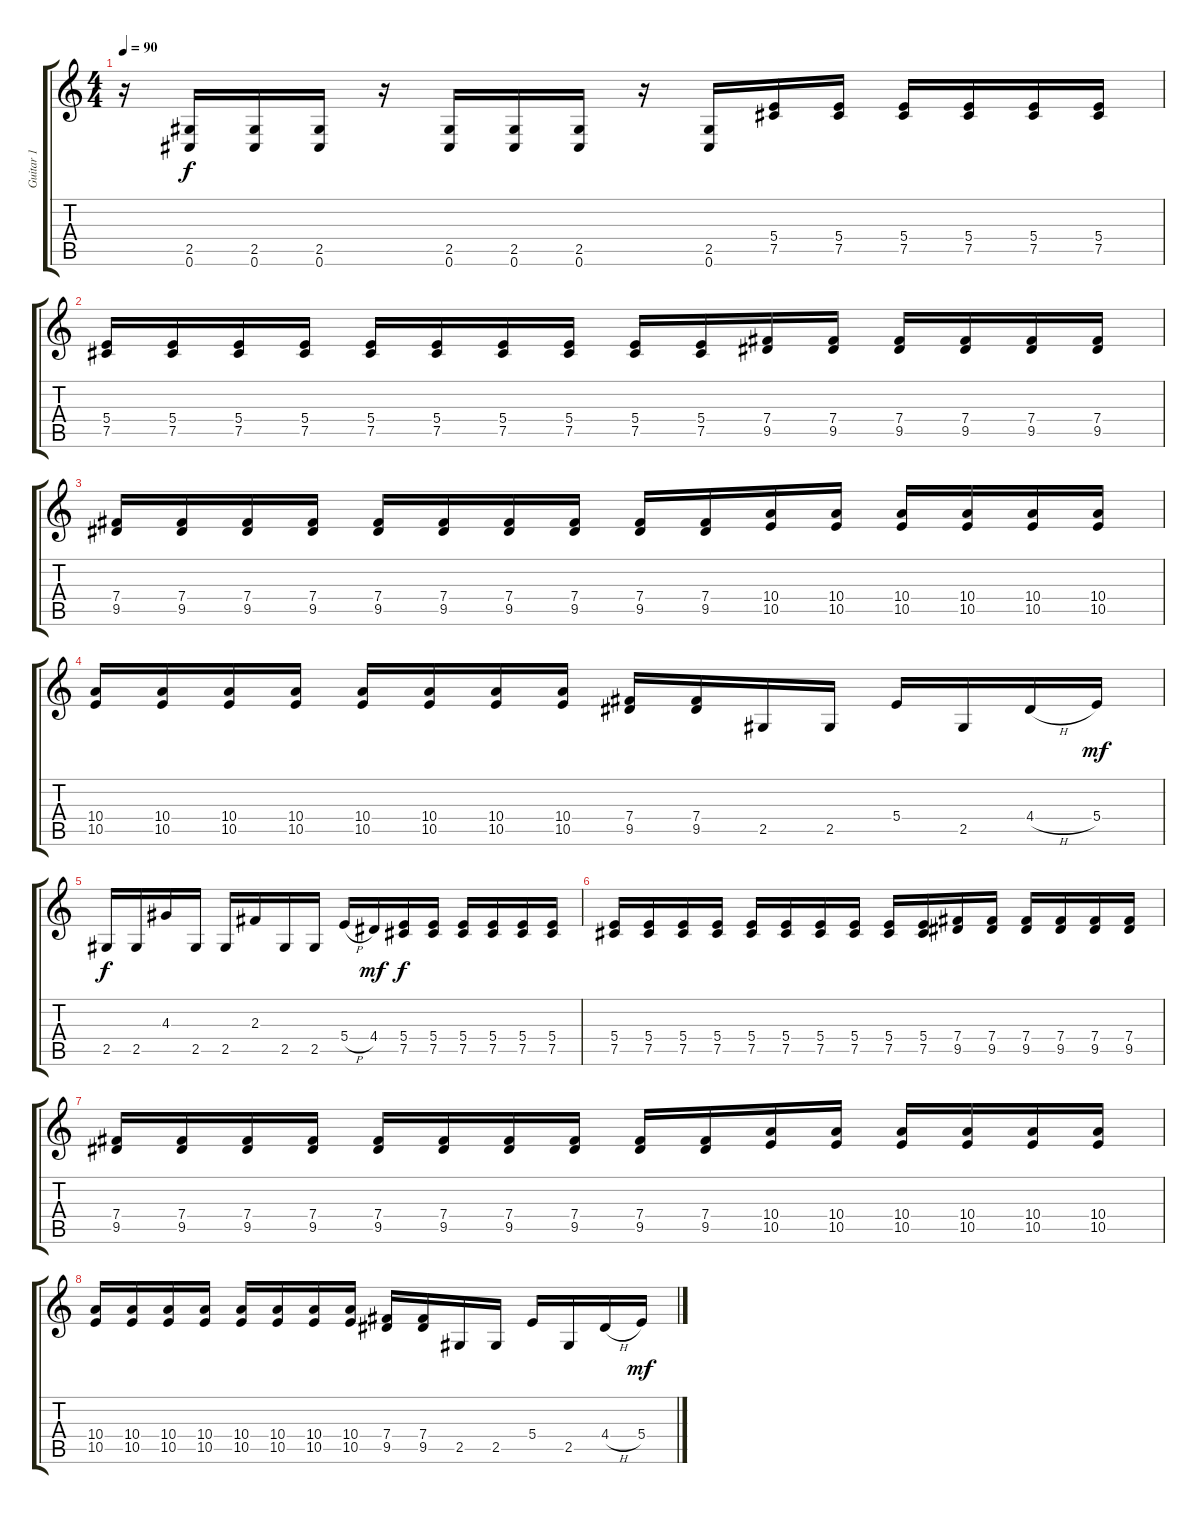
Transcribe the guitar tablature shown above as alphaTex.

\track ("Guitar 1" "Guitar 1") {instrument distortionguitar}
\staff {score tabs}
\tuning (Db4 Ab3 E3 B2 Gb2 Db2) {hide}
\ts (4 4)
\tempo 90
\clef g2
\ks c
r.16{dy f} (2.5 0.6).16 (2.5 0.6).16 (2.5 0.6).16 r.16 (2.5 0.6).16 (2.5 0.6).16 (2.5 0.6).16 r.16 (2.5 0.6).16 (5.4 7.5).16 (5.4 7.5).16 (5.4 7.5).16 (5.4 7.5).16 (5.4 7.5).16 (5.4 7.5).16 |
(5.4 7.5).16 (5.4 7.5).16 (5.4 7.5).16 (5.4 7.5).16 (5.4 7.5).16 (5.4 7.5).16 (5.4 7.5).16 (5.4 7.5).16 (5.4 7.5).16 (5.4 7.5).16 (7.4 9.5).16 (7.4 9.5).16 (7.4 9.5).16 (7.4 9.5).16 (7.4 9.5).16 (7.4 9.5).16 |
(7.4 9.5).16 (7.4 9.5).16 (7.4 9.5).16 (7.4 9.5).16 (7.4 9.5).16 (7.4 9.5).16 (7.4 9.5).16 (7.4 9.5).16 (7.4 9.5).16 (7.4 9.5).16 (10.4 10.5).16 (10.4 10.5).16 (10.4 10.5).16 (10.4 10.5).16 (10.4 10.5).16 (10.4 10.5).16 |
(10.4 10.5).16 (10.4 10.5).16 (10.4 10.5).16 (10.4 10.5).16 (10.4 10.5).16 (10.4 10.5).16 (10.4 10.5).16 (10.4 10.5).16 (7.4 9.5).16 (7.4 9.5).16 2.5.16 2.5.16 5.4.16 2.5.16 4.4{h}.16 5.4.16{dy mf} |
2.5.16{dy f} 2.5.16 4.3.16 2.5.16 2.5.16 2.3.16 2.5.16 2.5.16 5.4{h}.16 4.4.16{dy mf} (5.4 7.5).16{dy f} (5.4 7.5).16 (5.4 7.5).16 (5.4 7.5).16 (5.4 7.5).16 (5.4 7.5).16 |
(5.4 7.5).16 (5.4 7.5).16 (5.4 7.5).16 (5.4 7.5).16 (5.4 7.5).16 (5.4 7.5).16 (5.4 7.5).16 (5.4 7.5).16 (5.4 7.5).16 (5.4 7.5).16 (7.4 9.5).16 (7.4 9.5).16 (7.4 9.5).16 (7.4 9.5).16 (7.4 9.5).16 (7.4 9.5).16 |
(7.4 9.5).16 (7.4 9.5).16 (7.4 9.5).16 (7.4 9.5).16 (7.4 9.5).16 (7.4 9.5).16 (7.4 9.5).16 (7.4 9.5).16 (7.4 9.5).16 (7.4 9.5).16 (10.4 10.5).16 (10.4 10.5).16 (10.4 10.5).16 (10.4 10.5).16 (10.4 10.5).16 (10.4 10.5).16 |
(10.4 10.5).16 (10.4 10.5).16 (10.4 10.5).16 (10.4 10.5).16 (10.4 10.5).16 (10.4 10.5).16 (10.4 10.5).16 (10.4 10.5).16 (7.4 9.5).16 (7.4 9.5).16 2.5.16 2.5.16 5.4.16 2.5.16 4.4{h}.16 5.4.16{dy mf}
